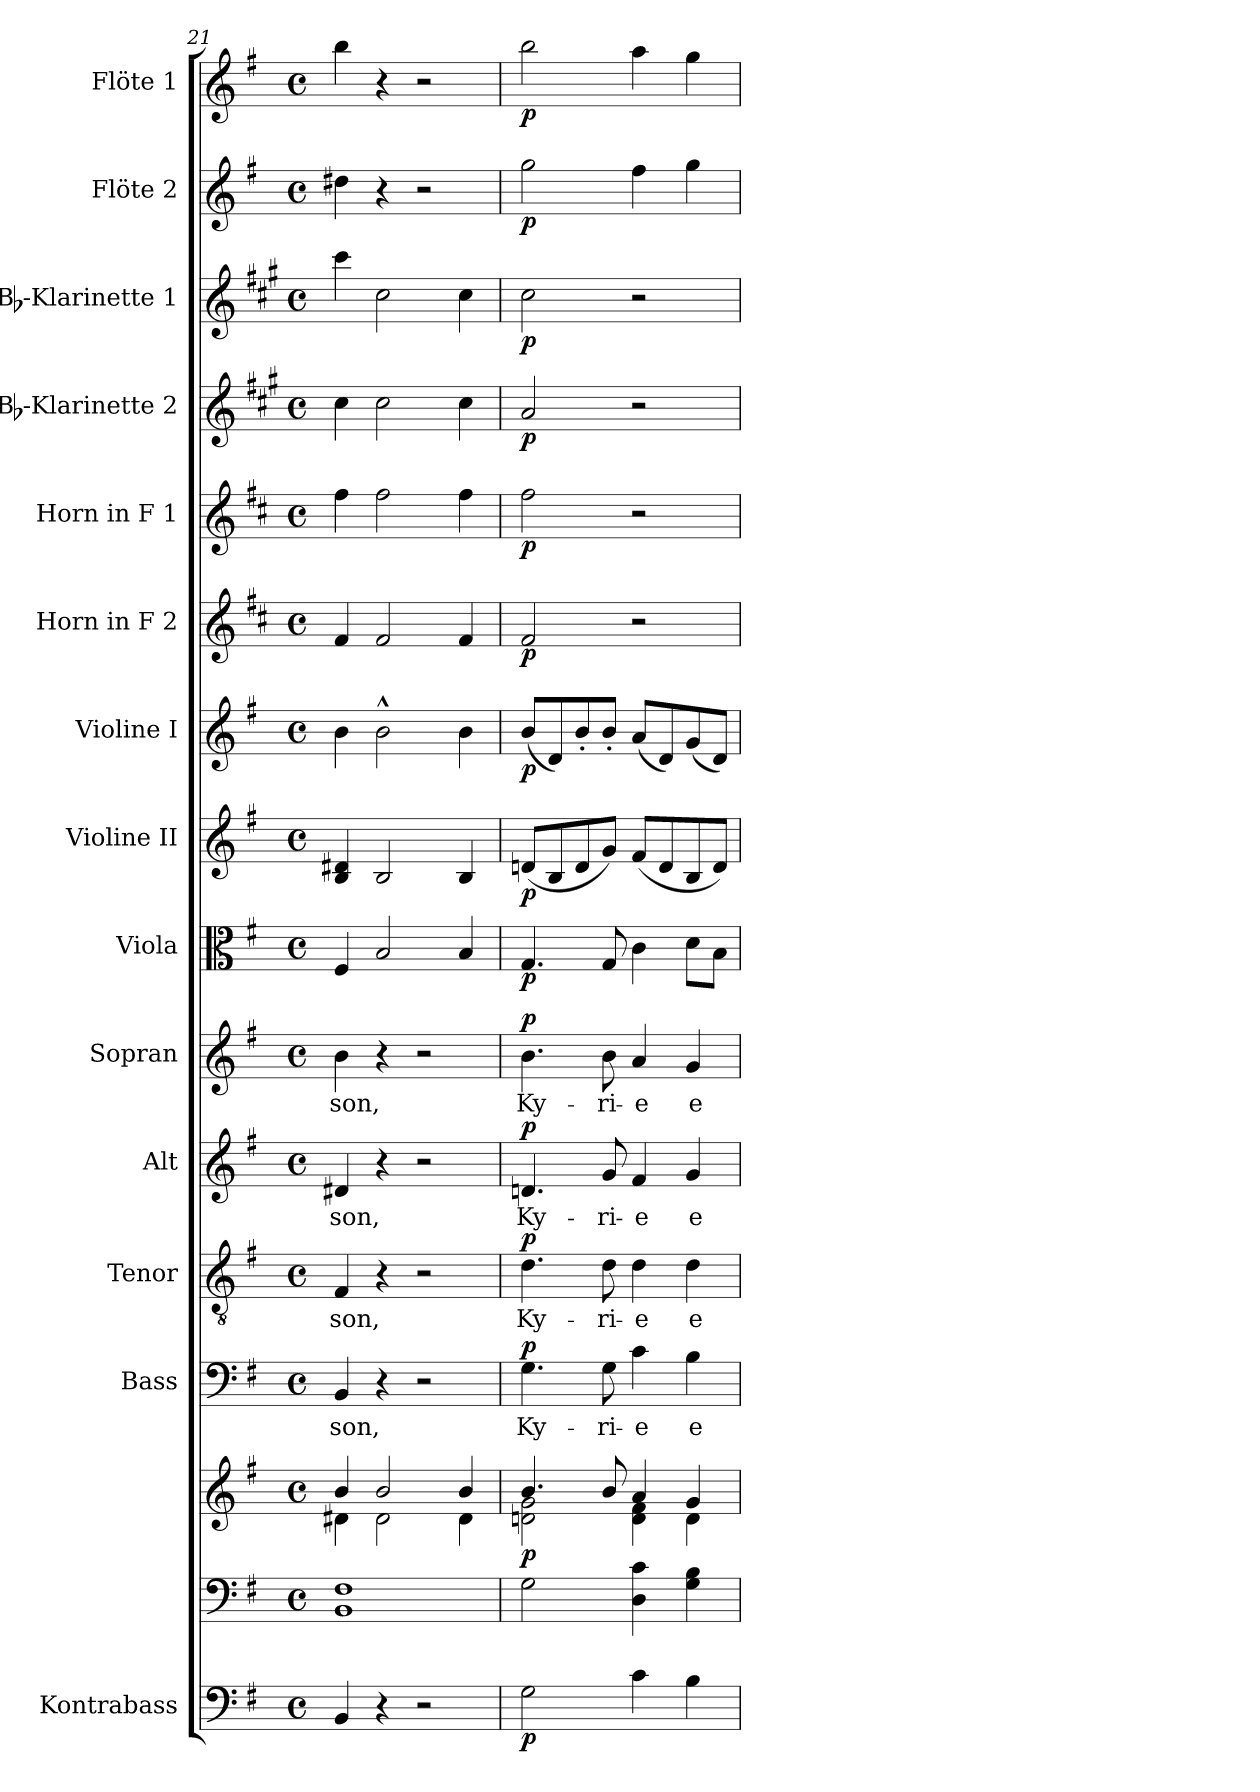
**kern	**dynam	**kern	**kern	**dynam	**kern	**text	**dynam	**kern	**text	**dynam	**kern	**text	**dynam	**kern	**text	**dynam	**kern	**dynam	**kern	**dynam	**kern	**dynam	**kern	**dynam	**kern	**dynam	**kern	**dynam	**kern	**dynam	**kern	**dynam	**kern	**dynam
*part15	*part15	*part14	*part14	*part14	*part13	*part13	*part13	*part12	*part12	*part12	*part11	*part11	*part11	*part10	*part10	*part10	*part9	*part9	*part8	*part8	*part7	*part7	*part6	*part6	*part5	*part5	*part4	*part4	*part3	*part3	*part2	*part2	*part1	*part1
*staff16	*staff16	*staff15	*staff14	*staff14/15	*staff13	*staff13	*staff13	*staff12	*staff12	*staff12	*staff11	*staff11	*staff11	*staff10	*staff10	*staff10	*staff9	*staff9	*staff8	*staff8	*staff7	*staff7	*staff6	*staff6	*staff5	*staff5	*staff4	*staff4	*staff3	*staff3	*staff2	*staff2	*staff1	*staff1
*I"Kontrabass	*	*	*	*	*I"Bass	*	*	*I"Tenor	*	*	*I"Alt	*	*	*I"Sopran	*	*	*I"Viola	*	*I"Violine II	*	*I"Violine I	*	*I"Horn in F 2	*	*I"Horn in F 1	*	*I"Bb-Klarinette 2	*	*I"Bb-Klarinette 1	*	*I"Flöte 2	*	*I"Flöte 1	*
*I'Kb.	*	*	*	*	*I'B.	*	*	*I'T.	*	*	*I'A.	*	*	*I'S.	*	*	*I'Vla.	*	*I'Vl. II	*	*I'Vl. I	*	*I'Horn 2	*	*I'Horn 1	*	*I'Bb Kl. 2	*	*I'Bb Kl. 1	*	*I'Fl. 2	*	*I'Fl. 1	*
*clefF4	*	*clefF4	*clefG2	*	*clefF4	*	*	*clefGv2	*	*	*clefG2	*	*	*clefG2	*	*	*clefC3	*	*clefG2	*	*clefG2	*	*clefG2	*	*clefG2	*	*clefG2	*	*clefG2	*	*clefG2	*	*clefG2	*
*ITrd7c12	*	*	*	*	*	*	*	*	*	*	*	*	*	*	*	*	*	*	*	*	*	*	*ITrd4c7	*	*ITrd4c7	*	*ITrd1c2	*	*ITrd1c2	*	*	*	*	*
*k[f#]	*	*k[f#]	*k[f#]	*	*k[f#]	*	*	*k[f#]	*	*	*k[f#]	*	*	*k[f#]	*	*	*k[f#]	*	*k[f#]	*	*k[f#]	*	*k[f#]	*	*k[f#]	*	*k[f#]	*	*k[f#]	*	*k[f#]	*	*k[f#]	*
*G:	*	*G:	*G:	*	*G:	*	*	*G:	*	*	*G:	*	*	*G:	*	*	*G:	*	*G:	*	*G:	*	*G:	*	*G:	*	*G:	*	*G:	*	*G:	*	*G:	*
*M4/4	*	*M4/4	*M4/4	*	*M4/4	*	*	*M4/4	*	*	*M4/4	*	*	*M4/4	*	*	*M4/4	*	*M4/4	*	*M4/4	*	*M4/4	*	*M4/4	*	*M4/4	*	*M4/4	*	*M4/4	*	*M4/4	*
*met(c)	*	*met(c)	*met(c)	*	*met(c)	*	*	*met(c)	*	*	*met(c)	*	*	*met(c)	*	*	*met(c)	*	*met(c)	*	*met(c)	*	*met(c)	*	*met(c)	*	*met(c)	*	*met(c)	*	*met(c)	*	*met(c)	*
=21	=21	=21	=21	=21	=21	=21	=21	=21	=21	=21	=21	=21	=21	=21	=21	=21	=21	=21	=21	=21	=21	=21	=21	=21	=21	=21	=21	=21	=21	=21	=21	=21	=21	=21
*	*	*^	*^	*	*	*	*	*	*	*	*	*	*	*	*	*	*	*	*	*	*	*	*	*	*	*	*	*	*	*	*	*	*	*
!	!	!	!	!	!	!	!	!LO:LY:b	!	!	!LO:LY:b	!	!	!LO:LY:b	!	!	!LO:LY:b	!	!	!	!	!	!	!	!	!	!	!	!	!	!	!	!	!	!	!
4BBB/	.	1F#	1BB	4b/	4d#X\	.	4BB/	-son,	.	4F#/	-son,	.	4d#X/	-son,	.	4b\	-son,	.	4F#/	.	4B/ 4d#X/	.	4b\	.	4B/	.	4b\	.	4b\	.	4bb\	.	4dd#X\	.	4bb\	.
4r	.	.	.	2b/	2d#\	.	4r	.	.	4r	.	.	4r	.	.	4r	.	.	2B/	.	2B/	.	2b^^>\	.	2B/	.	2b\	.	2b\	.	2b\	.	4r	.	4r	.
2r	.	.	.	.	.	.	2r	.	.	2r	.	.	2r	.	.	2r	.	.	.	.	.	.	.	.	.	.	.	.	.	.	.	.	2r	.	2r	.
.	.	.	.	4b/	4d#\	.	.	.	.	.	.	.	.	.	.	.	.	.	4B/	.	4B/	.	4b\	.	4B/	.	4b\	.	4b\	.	4b\	.	.	.	.	.
*	*	*v	*v	*	*	*	*	*	*	*	*	*	*	*	*	*	*	*	*	*	*	*	*	*	*	*	*	*	*	*	*	*	*	*	*	*
=22	=22	=22	=22	=22	=22	=22	=22	=22	=22	=22	=22	=22	=22	=22	=22	=22	=22	=22	=22	=22	=22	=22	=22	=22	=22	=22	=22	=22	=22	=22	=22	=22	=22	=22	=22
!	!LO:DY:b	!	!	!	!LO:DY:b	!	!LO:LY:b	!LO:DY:a	!	!LO:LY:b	!LO:DY:a	!	!LO:LY:b	!LO:DY:a	!	!LO:LY:b	!LO:DY:a	!	!LO:DY:b	!	!LO:DY:b	!	!LO:DY:b	!	!LO:DY:b	!	!LO:DY:b	!	!LO:DY:b	!	!LO:DY:b	!	!LO:DY:b	!	!LO:DY:b
2GG\	p	2G\	4.b/	2dn\ 2g\	p	4.G\	Ky-	p	4.d\	Ky-	p	4.dn/	Ky-	p	4.b\	Ky-	p	4.G/	p	(<8dn/L	p	(<8b/L	p	2B/	p	2b\	p	2g/	p	2b\	p	2gg\	p	2bb\	p
.	.	.	.	.	.	.	.	.	.	.	.	.	.	.	.	.	.	.	.	8B/	.	8d/)	.	.	.	.	.	.	.	.	.	.	.	.	.
.	.	.	.	.	.	.	.	.	.	.	.	.	.	.	.	.	.	.	.	8d/	.	8b'</	.	.	.	.	.	.	.	.	.	.	.	.	.
!	!	!	!	!	!	!	!LO:LY:b	!	!	!LO:LY:b	!	!	!LO:LY:b	!	!	!LO:LY:b	!	!	!	!	!	!	!	!	!	!	!	!	!	!	!	!	!	!	!
.	.	.	8b/	.	.	8G\	-ri-	.	8d\	-ri-	.	8g/	-ri-	.	8b\	-ri-	.	8G/	.	8g/J)	.	8b'</J	.	.	.	.	.	.	.	.	.	.	.	.	.
!	!	!	!	!	!	!	!LO:LY:b	!	!	!LO:LY:b	!	!	!LO:LY:b	!	!	!LO:LY:b	!	!	!	!	!	!	!	!	!	!	!	!	!	!	!	!	!	!	!
4C\	.	4D\ 4c\	4a/	4d\ 4f#\	.	4c\	-e	.	4d\	-e	.	4f#/	-e	.	4a/	-e	.	4c\	.	(<8f#/L	.	(<8a/L	.	2r	.	2r	.	2r	.	2r	.	4ff#\	.	4aa\	.
.	.	.	.	.	.	.	.	.	.	.	.	.	.	.	.	.	.	.	.	8d/	.	8d/)	.	.	.	.	.	.	.	.	.	.	.	.	.
!	!	!	!	!	!	!	!LO:LY:b	!	!	!LO:LY:b	!	!	!LO:LY:b	!	!	!LO:LY:b	!	!	!	!	!	!	!	!	!	!	!	!	!	!	!	!	!	!	!
4BB\	.	4G\ 4B\	4g/	4d\	.	4B\	e-	.	4d\	e-	.	4g/	e-	.	4g/	e-	.	8d\L	.	8B/	.	(<8g/	.	.	.	.	.	.	.	.	.	4gg\	.	4gg\	.
.	.	.	.	.	.	.	.	.	.	.	.	.	.	.	.	.	.	8B\J	.	8d/J)	.	8d/J)	.	.	.	.	.	.	.	.	.	.	.	.	.
*	*	*	*v	*v	*	*	*	*	*	*	*	*	*	*	*	*	*	*	*	*	*	*	*	*	*	*	*	*	*	*	*	*	*	*	*
=	=	=	=	=	=	=	=	=	=	=	=	=	=	=	=	=	=	=	=	=	=	=	=	=	=	=	=	=	=	=	=	=	=	=
*-	*-	*-	*-	*-	*-	*-	*-	*-	*-	*-	*-	*-	*-	*-	*-	*-	*-	*-	*-	*-	*-	*-	*-	*-	*-	*-	*-	*-	*-	*-	*-	*-	*-	*-
